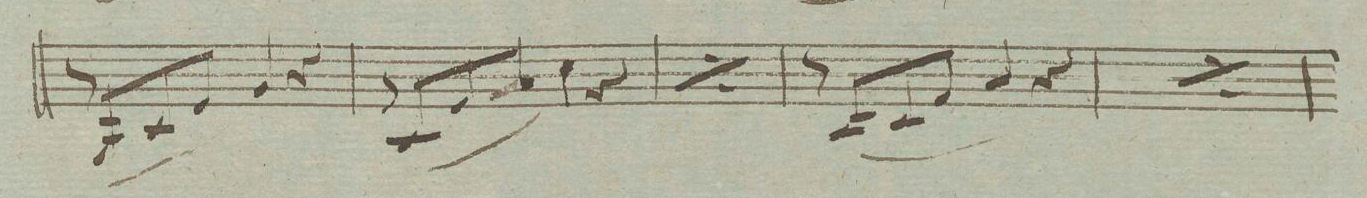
**kern	**dynam
*I"Violino. 2do	*
*clefG2	*
*k[nenbna]	*
*met(c|)	*
*M2/2	*
8r	.
(8G/L	.
8c/	.
8e/J	.
4g/)	.
4r	.
=228	=228
8r	.
8c/L	.
8e/	.
8a/J	.
4cc\	.
4r	.
=229	=229
*rep	*
8r	.
(8c/L	.
8e/	.
8a/J	.
4cc\)	.
4r	.
*Xrep	*
=230	=230
8r	.
(8A/L	.
8c/	.
8f/J	.
4a/)	.
4r	.
=231	=231
*rep	*
8r	.
(8A/L	.
8c/	.
8f/J	.
4a/)	.
4r	.
*Xrep	*
=232	=232
*-	*-
